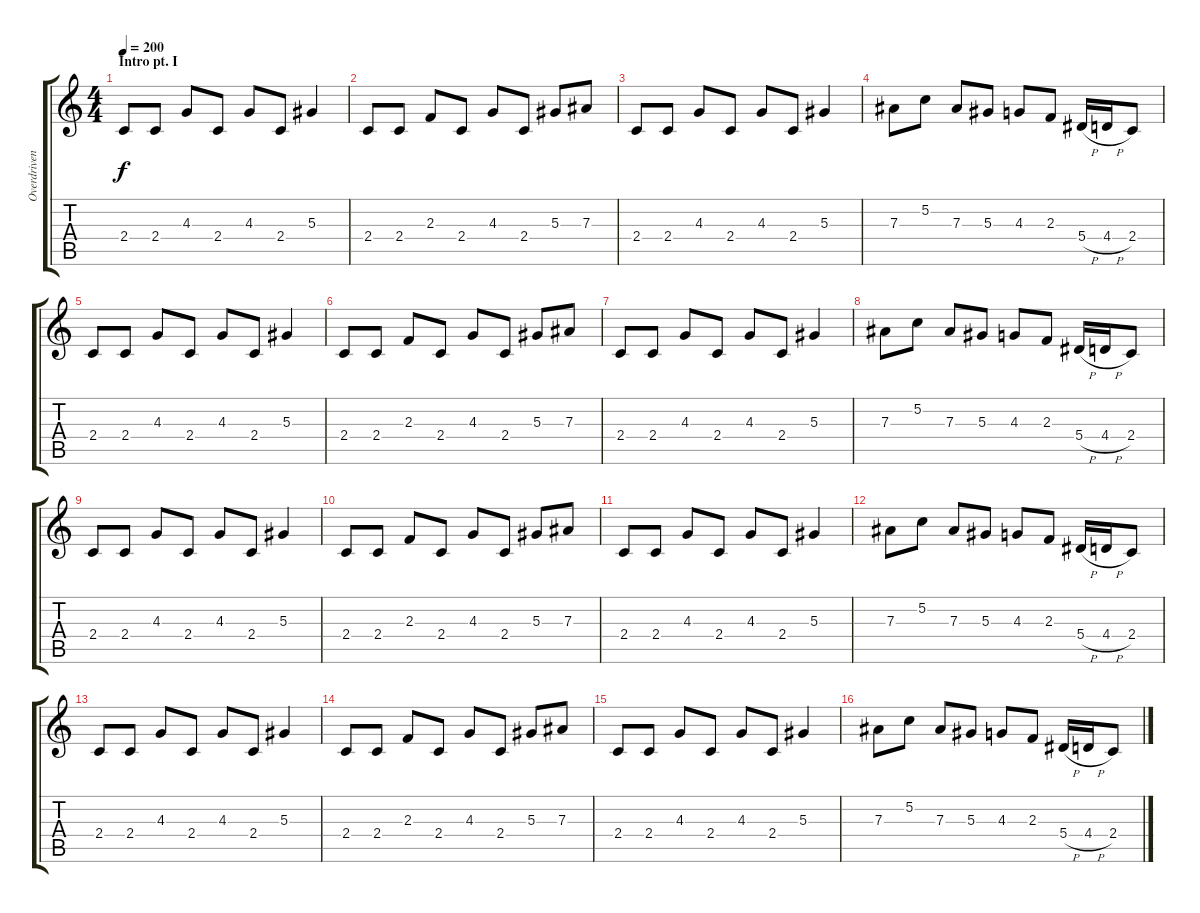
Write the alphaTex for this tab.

\track ("Overdriven Lead" "Overdriven") {instrument overdrivenguitar}
\staff {score tabs}
\tuning (C4 G3 Eb3 Bb2 F2 C2) {hide}
\ts (4 4)
\section ("" "Intro pt. I")
\tempo 200
\clef g2
\ks c
2.4.8{dy f instrument overdrivenguitar} 2.4.8 4.3.8 2.4.8 4.3.8 2.4.8 5.3.4 |
2.4.8 2.4.8 2.3.8 2.4.8 4.3.8 2.4.8 5.3.8 7.3.8 |
2.4.8 2.4.8 4.3.8 2.4.8 4.3.8 2.4.8 5.3.4 |
7.3.8 5.2.8 7.3.8 5.3.8 4.3.8 2.3.8 5.4{h}.16 4.4{h}.16 2.4.8 |
2.4.8 2.4.8 4.3.8 2.4.8 4.3.8 2.4.8 5.3.4 |
2.4.8 2.4.8 2.3.8 2.4.8 4.3.8 2.4.8 5.3.8 7.3.8 |
2.4.8 2.4.8 4.3.8 2.4.8 4.3.8 2.4.8 5.3.4 |
7.3.8 5.2.8 7.3.8 5.3.8 4.3.8 2.3.8 5.4{h}.16 4.4{h}.16 2.4.8 |
2.4.8 2.4.8 4.3.8 2.4.8 4.3.8 2.4.8 5.3.4 |
2.4.8 2.4.8 2.3.8 2.4.8 4.3.8 2.4.8 5.3.8 7.3.8 |
2.4.8 2.4.8 4.3.8 2.4.8 4.3.8 2.4.8 5.3.4 |
7.3.8 5.2.8 7.3.8 5.3.8 4.3.8 2.3.8 5.4{h}.16 4.4{h}.16 2.4.8 |
2.4.8 2.4.8 4.3.8 2.4.8 4.3.8 2.4.8 5.3.4 |
2.4.8 2.4.8 2.3.8 2.4.8 4.3.8 2.4.8 5.3.8 7.3.8 |
2.4.8 2.4.8 4.3.8 2.4.8 4.3.8 2.4.8 5.3.4 |
7.3.8 5.2.8 7.3.8 5.3.8 4.3.8 2.3.8 5.4{h}.16 4.4{h}.16 2.4.8
